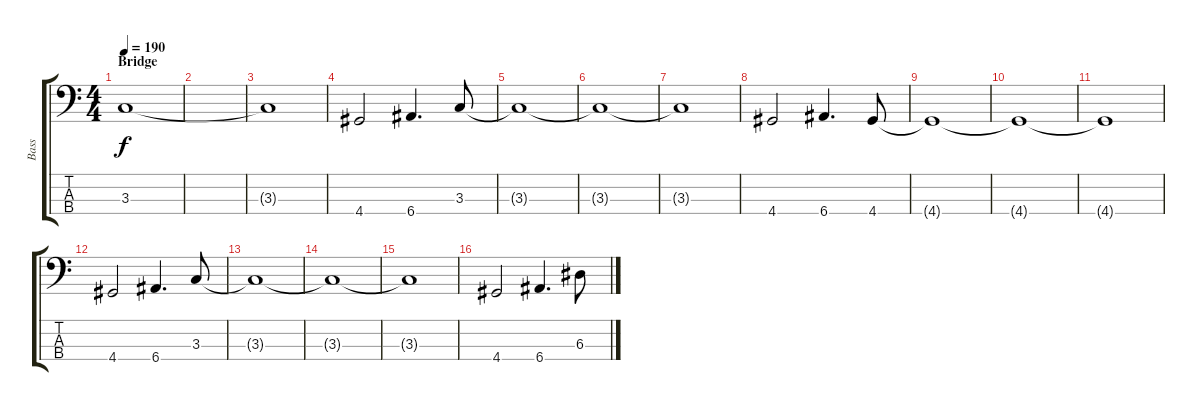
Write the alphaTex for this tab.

\track ("Bass" "Bass") {instrument electricbasspick}
\staff {score tabs}
\tuning (G2 D2 A1 E1) {hide}
\ts (4 4)
\section ("" "Bridge")
\tempo 190
\clef f4
\ks c
3.3.1{dy f} |
|
3.3{t}.1 |
4.4.2 6.4.4{d} 3.3.8 |
3.3{t}.1 |
3.3{t}.1 |
3.3{t}.1 |
4.4.2 6.4.4{d} 4.4.8 |
4.4{t}.1 |
4.4{t}.1 |
4.4{t}.1 |
4.4.2 6.4.4{d} 3.3.8 |
3.3{t}.1 |
3.3{t}.1 |
3.3{t}.1 |
4.4.2 6.4.4{d} 6.3.8
